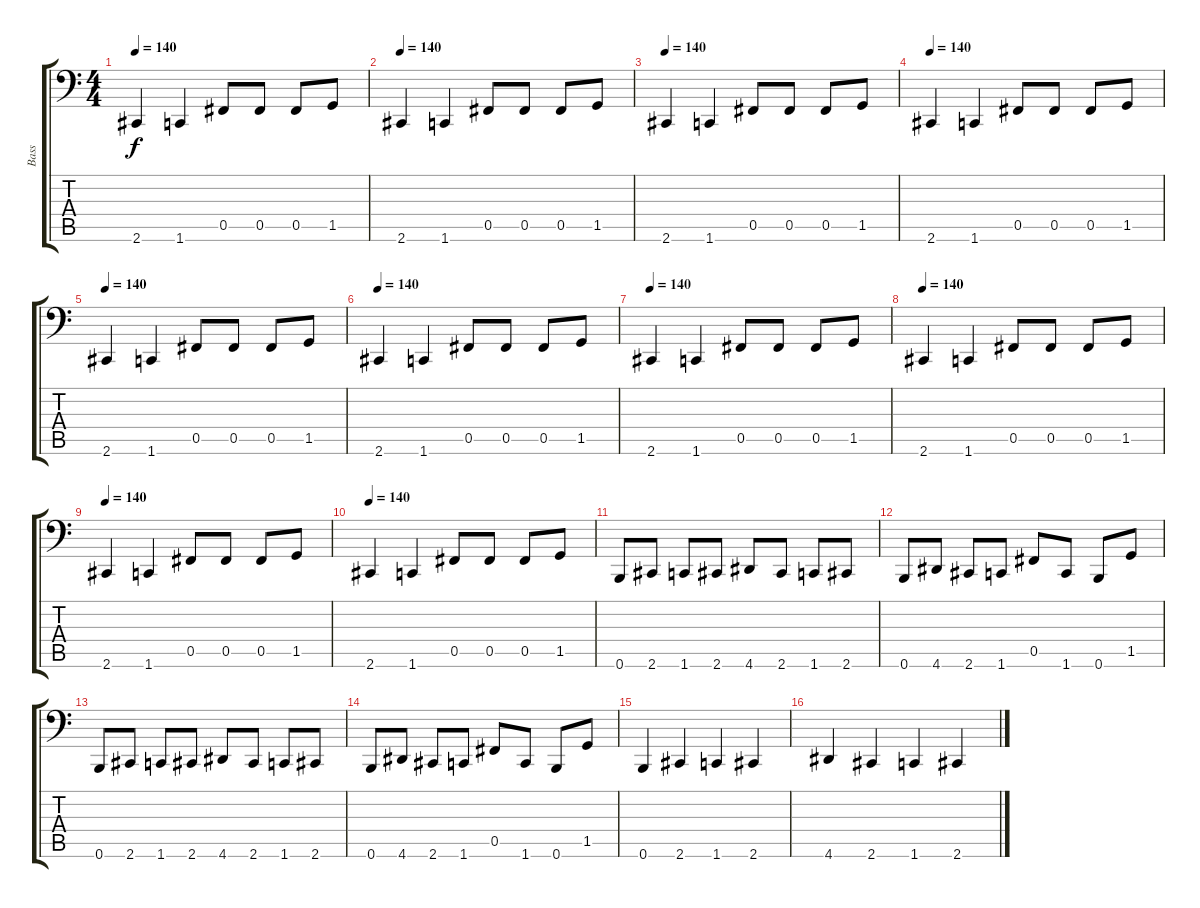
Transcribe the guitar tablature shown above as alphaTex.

\track ("Bass" "Bass") {instrument electricbasspick}
\staff {score tabs}
\tuning (Db3 Ab2 E2 B1 Gb1 B0) {hide}
\ts (4 4)
\tempo 140
\clef f4
\ks c
2.6.4{dy f} 1.6.4 0.5.8 0.5.8 0.5.8 1.5.8 |
\tempo 140
2.6.4 1.6.4 0.5.8 0.5.8 0.5.8 1.5.8 |
\tempo 140
2.6.4 1.6.4 0.5.8 0.5.8 0.5.8 1.5.8 |
\tempo 140
2.6.4 1.6.4 0.5.8 0.5.8 0.5.8 1.5.8 |
\tempo 140
2.6.4 1.6.4 0.5.8 0.5.8 0.5.8 1.5.8 |
\tempo 140
2.6.4 1.6.4 0.5.8 0.5.8 0.5.8 1.5.8 |
\tempo 140
2.6.4 1.6.4 0.5.8 0.5.8 0.5.8 1.5.8 |
\tempo 140
2.6.4 1.6.4 0.5.8 0.5.8 0.5.8 1.5.8 |
\tempo 140
2.6.4 1.6.4 0.5.8 0.5.8 0.5.8 1.5.8 |
\tempo 140
2.6.4 1.6.4 0.5.8 0.5.8 0.5.8 1.5.8 |
0.6.8 2.6.8 1.6.8 2.6.8 4.6.8 2.6.8 1.6.8 2.6.8 |
0.6.8 4.6.8 2.6.8 1.6.8 0.5.8 1.6.8 0.6.8 1.5.8 |
0.6.8 2.6.8 1.6.8 2.6.8 4.6.8 2.6.8 1.6.8 2.6.8 |
0.6.8 4.6.8 2.6.8 1.6.8 0.5.8 1.6.8 0.6.8 1.5.8 |
0.6.4 2.6.4 1.6.4 2.6.4 |
4.6.4 2.6.4 1.6.4 2.6.4
